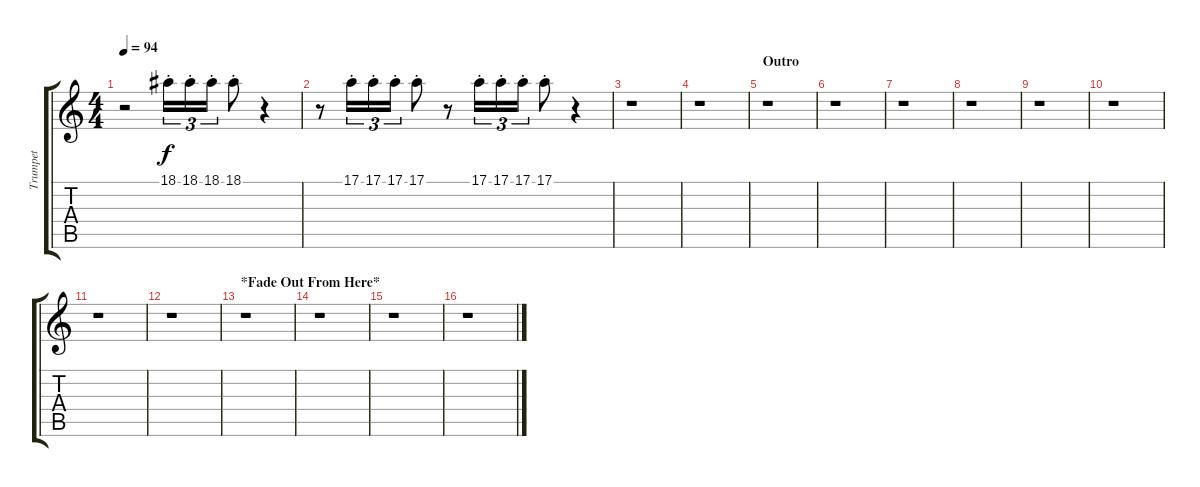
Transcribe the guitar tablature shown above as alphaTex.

\track ("Trumpet" "Trumpet") {instrument trumpet}
\staff {score tabs}
\tuning (E4 B3 G3 D3 A2 D2) {hide}
\ts (4 4)
\tempo 94
\clef g2
\ks c
r.2{dy f} 18.1{st}.16{tu (3 2)} 18.1{st}.16{tu (3 2)} 18.1{st}.16{tu (3 2)} 18.1{st}.8 r.4 |
r.8 17.1{st}.16{tu (3 2)} 17.1{st}.16{tu (3 2)} 17.1{st}.16{tu (3 2)} 17.1{st}.8 r.8 17.1{st}.16{tu (3 2)} 17.1{st}.16{tu (3 2)} 17.1{st}.16{tu (3 2)} 17.1{st}.8 r.4 |
r.1 |
r.1 |
\section ("" "Outro")
r.1 |
r.1 |
r.1 |
r.1 |
r.1 |
r.1 |
r.1 |
r.1 |
\section ("" "*Fade Out From Here*")
r.1 |
r.1 |
r.1 |
r.1
